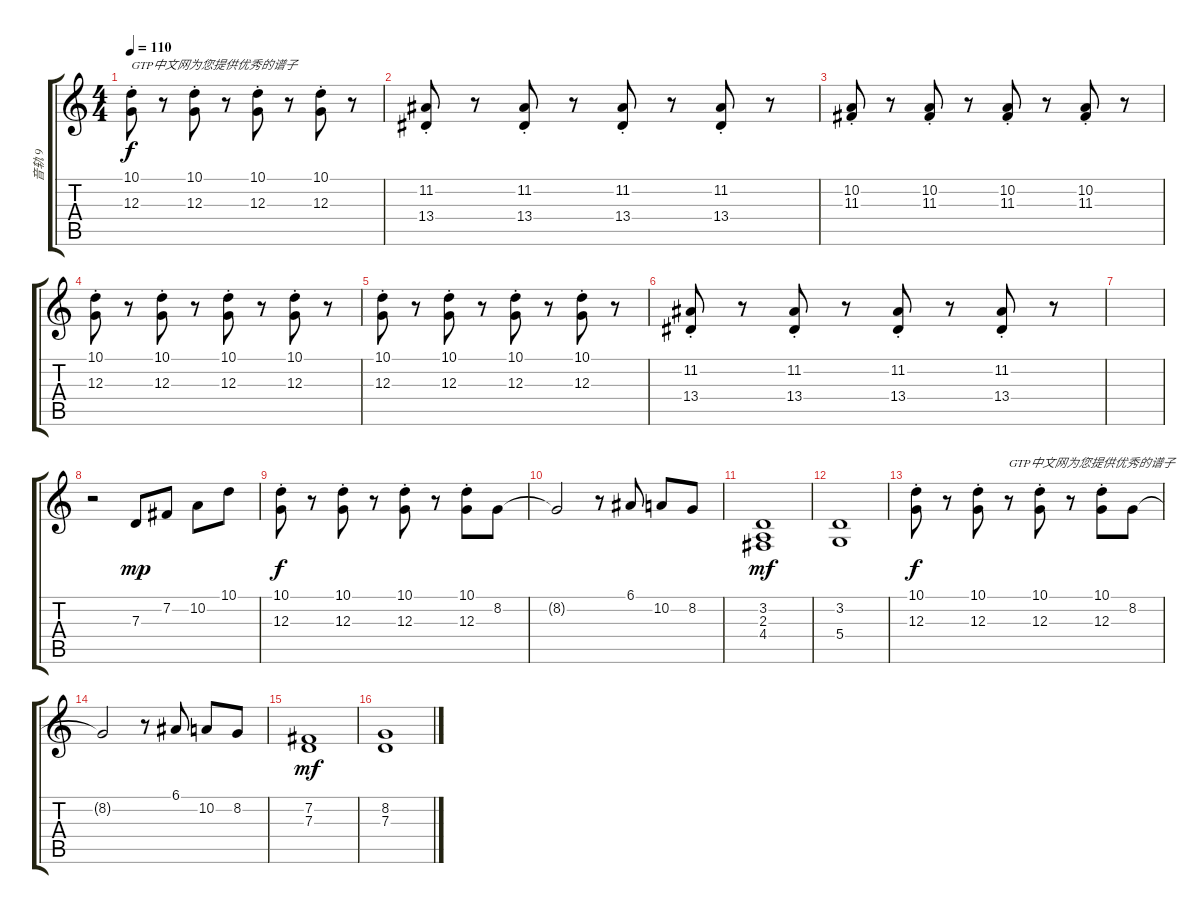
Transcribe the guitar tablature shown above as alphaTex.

\track ("音轨 9" "音轨 9") {instrument lead1square}
\staff {score tabs}
\tuning (E4 B3 G3 D3 A2 E2) {hide}
\ts (4 4)
\tempo 110
\clef g2
\ks c
(10.1{st} 12.3{st}).8{txt "GTP中文网为您提供优秀的谱子" dy f} r.8 (10.1{st} 12.3{st}).8 r.8 (10.1{st} 12.3{st}).8 r.8 (10.1{st} 12.3{st}).8 r.8 |
(11.2{st} 13.4{st}).8 r.8 (11.2{st} 13.4{st}).8 r.8 (11.2{st} 13.4{st}).8 r.8 (11.2{st} 13.4{st}).8 r.8 |
(10.2{st} 11.3{st}).8 r.8 (10.2{st} 11.3{st}).8 r.8 (10.2{st} 11.3{st}).8 r.8 (10.2{st} 11.3{st}).8 r.8 |
(10.1{st} 12.3{st}).8 r.8 (10.1{st} 12.3{st}).8 r.8 (10.1{st} 12.3{st}).8 r.8 (10.1{st} 12.3{st}).8 r.8 |
(10.1{st} 12.3{st}).8 r.8 (10.1{st} 12.3{st}).8 r.8 (10.1{st} 12.3{st}).8 r.8 (10.1{st} 12.3{st}).8 r.8 |
(11.2{st} 13.4{st}).8 r.8 (11.2{st} 13.4{st}).8 r.8 (11.2{st} 13.4{st}).8 r.8 (11.2{st} 13.4{st}).8 r.8 |
|
r.2 7.3.8{dy mp} 7.2.8 10.2.8 10.1.8 |
(10.1{st} 12.3{st}).8{dy f} r.8 (10.1{st} 12.3{st}).8 r.8 (10.1{st} 12.3{st}).8 r.8 (10.1{st} 12.3{st}).8 8.2.8 |
8.2{t}.2 r.8 6.1.8 10.2.8 8.2.8 |
(3.2 2.3 4.4).1{dy mf} |
(3.2 5.4).1 |
(10.1{st} 12.3{st}).8{dy f} r.8 (10.1{st} 12.3{st}).8 r.8{txt "GTP中文网为您提供优秀的谱子"} (10.1{st} 12.3{st}).8 r.8 (10.1{st} 12.3{st}).8 8.2.8 |
8.2{t}.2 r.8 6.1.8 10.2.8 8.2.8 |
(7.2 7.3).1{dy mf} |
(8.2 7.3).1
